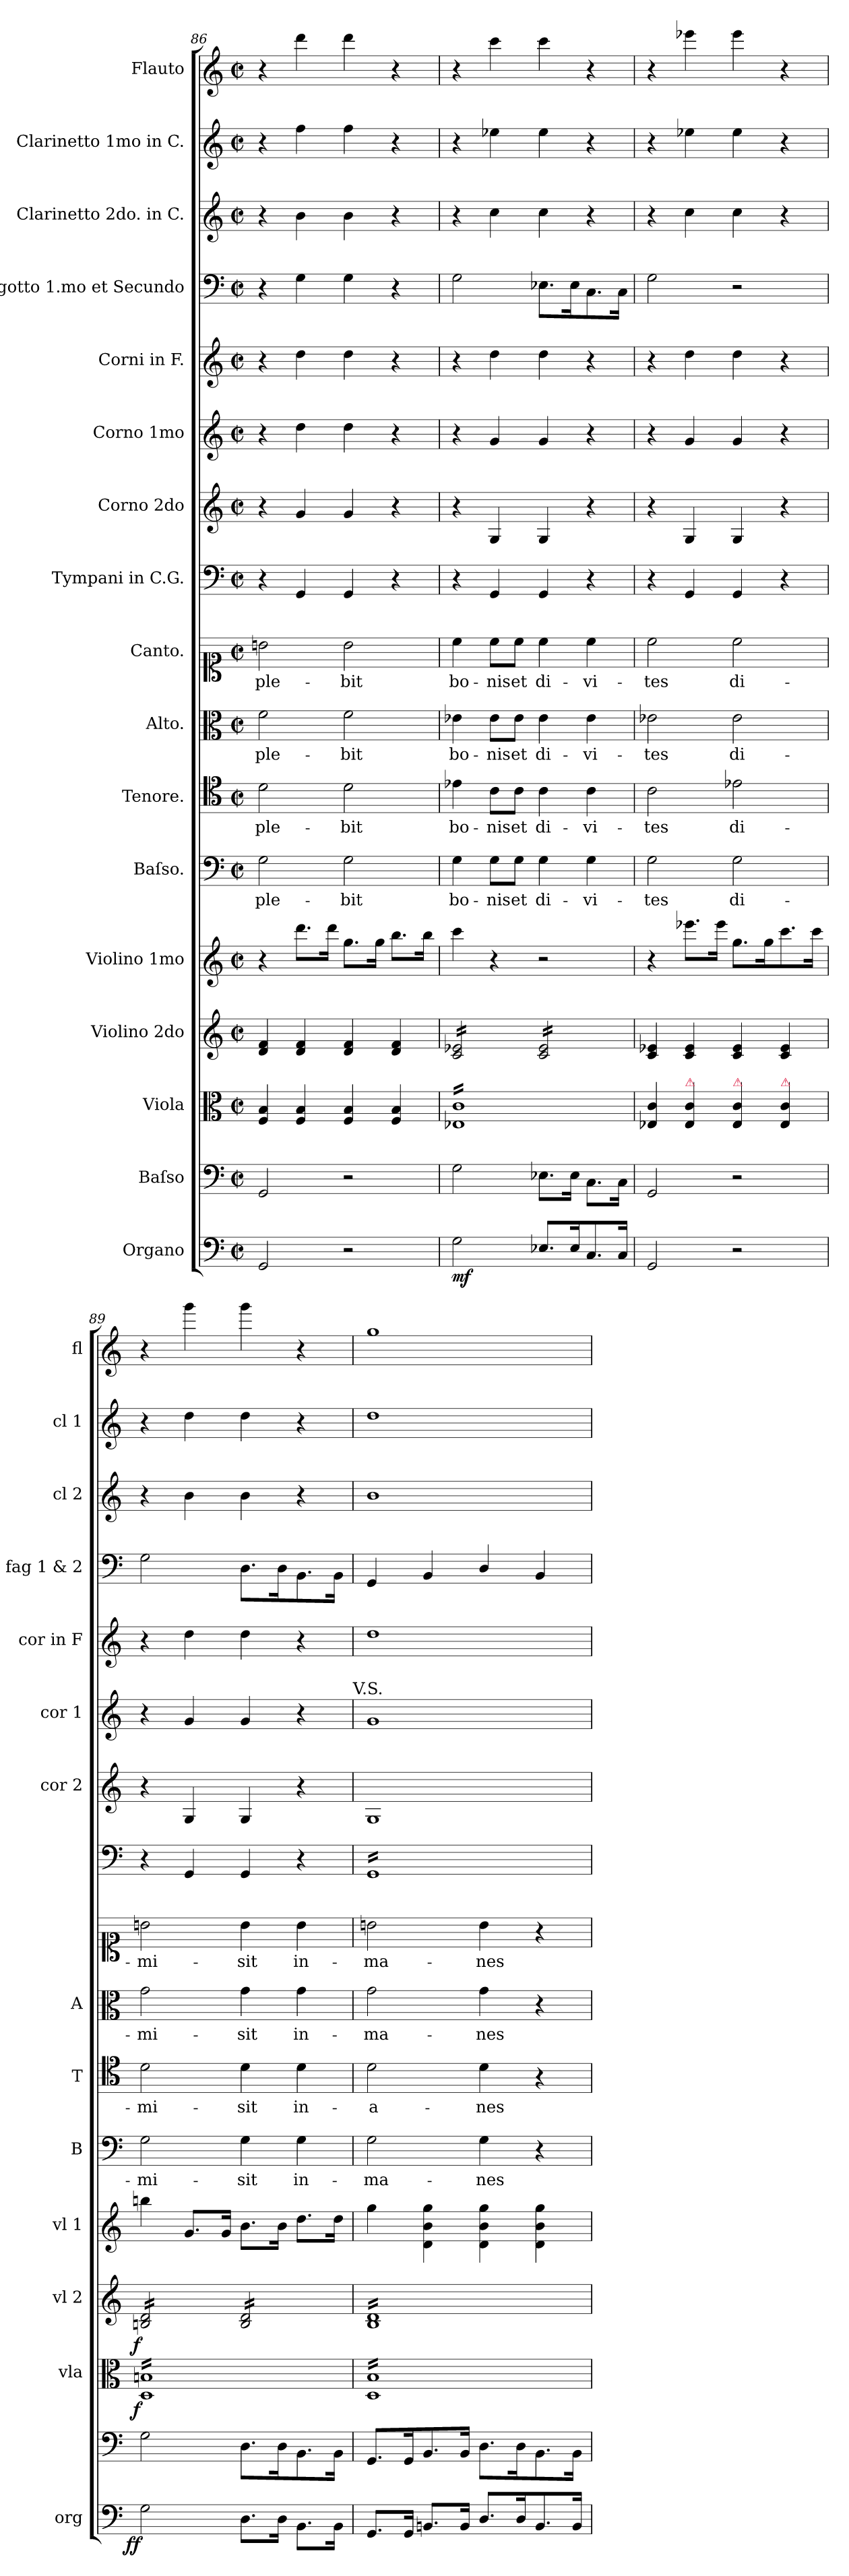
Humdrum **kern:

**kern	**dynam	**kern	**kern	**dynam	**kern	**dynam	**kern	**kern	**text	**kern	**text	**kern	**text	**kern	**text	**kern	**kern	**kern	**kern	**kern	**kern	**kern	**kern
*part17	*part17	*part16	*part15	*part15	*part14	*part14	*part13	*part12	*part12	*part11	*part11	*part10	*part10	*part9	*part9	*part8	*part7	*part6	*part5	*part4	*part3	*part2	*part1
*staff17	*staff17	*staff16	*staff15	*staff15	*staff14	*staff14	*staff13	*staff12	*staff12	*staff11	*staff11	*staff10	*staff10	*staff9	*staff9	*staff8	*staff7	*staff6	*staff5	*staff4	*staff3	*staff2	*staff1
*I"Organo	*	*I"Baſso	*I"Viola	*	*I"Violino 2do	*	*I"Violino 1mo	*I"Baſso.	*	*I"Tenore.	*	*I"Alto.	*	*I"Canto.	*	*I"Tympani in C.G.	*I"Corno 2do	*I"Corno 1mo	*I"Corni in F.	*I"Fagotto 1.mo et Secundo	*I"Clarinetto 2do. in C.	*I"Clarinetto 1mo in C.	*I"Flauto
*I'org	*	*	*I'vla	*	*I'vl 2	*	*I'vl 1	*I'B	*	*I'T	*	*I'A	*	*	*	*	*I'cor 2	*I'cor 1	*I'cor in F	*I'fag 1 & 2	*I'cl 2	*I'cl 1	*I'fl
*clefF4	*	*clefF4	*clefC3	*	*clefG2	*	*clefG2	*clefF4	*	*clefC4	*	*clefC3	*	*clefC1	*	*clefF4	*clefG2	*clefG2	*clefG2	*clefF4	*clefG2	*clefG2	*clefG2
*	*	*	*	*	*	*	*	*	*	*	*	*	*	*	*	*	*	*	*ITrd4c7	*	*	*	*
*k[]	*	*k[]	*k[]	*	*k[]	*	*k[]	*k[]	*	*k[]	*	*k[]	*	*k[]	*	*k[]	*k[]	*k[]	*k[b-]	*k[]	*k[]	*k[]	*k[]
*C:	*	*C:	*C:	*	*C:	*	*C:	*C:	*	*C:	*	*C:	*	*C:	*	*C:	*C:	*C:	*	*C:	*C:	*C:	*C:
*M2/2	*	*M2/2	*M2/2	*	*M2/2	*	*M2/2	*M2/2	*	*M2/2	*	*M2/2	*	*M2/2	*	*M2/2	*M2/2	*M2/2	*M2/2	*M2/2	*M2/2	*M2/2	*M2/2
*met(c|)	*	*met(c|)	*met(c|)	*	*met(c|)	*	*met(c|)	*met(c|)	*	*met(c|)	*	*met(c|)	*	*met(c|)	*	*met(c|)	*met(c|)	*met(c|)	*met(c|)	*met(c|)	*met(c|)	*met(c|)	*met(c|)
=86	=86	=86	=86	=86	=86	=86	=86	=86	=86	=86	=86	=86	=86	=86	=86	=86	=86	=86	=86	=86	=86	=86	=86
2GG/	.	2GG/	4F/ 4B/	.	4d/ 4f/	.	4r	2G\	ple-	2d\	ple-	2f\	ple-	2bn\	ple-	4r	4r	4r	4r	4r	4r	4r	4r
.	.	.	4F/ 4B/	.	4d/ 4f/	.	8.ddd\L	.	.	.	.	.	.	.	.	4GG/	4g/	4dd\	4g\	4G\	4b\	4ff\	4ddd\
.	.	.	.	.	.	.	16ddd\Jk	.	.	.	.	.	.	.	.	.	.	.	.	.	.	.	.
2r	.	2r	4F/ 4B/	.	4d/ 4f/	.	8.gg\L	2G\	-bit	2d\	-bit	2f\	-bit	2b\	-bit	4GG/	4g/	4dd\	4g\	4G\	4b\	4ff\	4ddd\
.	.	.	.	.	.	.	16gg\Jk	.	.	.	.	.	.	.	.	.	.	.	.	.	.	.	.
.	.	.	4F/ 4B/	.	4d/ 4f/	.	8.bb\L	.	.	.	.	.	.	.	.	4r	4r	4r	4r	4r	4r	4r	4r
.	.	.	.	.	.	.	16bb\Jk	.	.	.	.	.	.	.	.	.	.	.	.	.	.	.	.
=87	=87	=87	=87	=87	=87	=87	=87	=87	=87	=87	=87	=87	=87	=87	=87	=87	=87	=87	=87	=87	=87	=87	=87
*	*	*	*tremolo	*	*	*	*	*	*	*	*	*	*	*	*	*	*	*	*	*	*	*	*
*	*	*	*	*	*tremolo	*	*	*	*	*	*	*	*	*	*	*	*	*	*	*	*	*	*
2G\	mf	2G\	16E-X/ 16c/LL	.	16c/ 16e-X/LL	.	4ccc\	4G\	bo-	4e-X\	bo-	4e-X\	bo-	4cc\	bo-	4r	4r	4r	4r	2G\	4r	4r	4r
.	.	.	16E-X/ 16c/	.	16c/ 16e-X/	.	.	.	.	.	.	.	.	.	.	.	.	.	.	.	.	.	.
.	.	.	16E-X/ 16c/	.	16c/ 16e-X/	.	.	.	.	.	.	.	.	.	.	.	.	.	.	.	.	.	.
.	.	.	16E-X/ 16c/	.	16c/ 16e-X/	.	.	.	.	.	.	.	.	.	.	.	.	.	.	.	.	.	.
.	.	.	16E-X/ 16c/	.	16c/ 16e-X/	.	4r	8G\L	-nis	8c\L	-nis	8e-\L	-nis	8cc\L	-nis	4GG/	4G/	4g/	4g\	.	4cc\	4ee-X\	4ccc\
.	.	.	16E-X/ 16c/	.	16c/ 16e-X/	.	.	.	.	.	.	.	.	.	.	.	.	.	.	.	.	.	.
.	.	.	16E-X/ 16c/	.	16c/ 16e-X/	.	.	8G\J	et	8c\J	et	8e-\J	et	8cc\J	et	.	.	.	.	.	.	.	.
.	.	.	16E-X/ 16c/	.	16c/ 16e-X/JJ	.	.	.	.	.	.	.	.	.	.	.	.	.	.	.	.	.	.
8.E-X/L	.	8.E-X\L	16E-X/ 16c/	.	16c/ 16e-/LL	.	2r	4G\	di-	4c\	di-	4e-\	di-	4cc\	di-	4GG/	4G/	4g/	4g\	8.E-X\L	4cc\	4ee-\	4ccc\
.	.	.	16E-X/ 16c/	.	16c/ 16e-/	.	.	.	.	.	.	.	.	.	.	.	.	.	.	.	.	.	.
.	.	.	16E-X/ 16c/	.	16c/ 16e-/	.	.	.	.	.	.	.	.	.	.	.	.	.	.	.	.	.	.
16E-/K	.	16E-\Jk	16E-X/ 16c/	.	16c/ 16e-/	.	.	.	.	.	.	.	.	.	.	.	.	.	.	16E-\K	.	.	.
8.C/	.	8.C\L	16E-X/ 16c/	.	16c/ 16e-/	.	.	4G\	-vi-	4c\	-vi-	4e-\	-vi-	4cc\	-vi-	4r	4r	4r	4r	8.C\	4r	4r	4r
.	.	.	16E-X/ 16c/	.	16c/ 16e-/	.	.	.	.	.	.	.	.	.	.	.	.	.	.	.	.	.	.
.	.	.	16E-X/ 16c/	.	16c/ 16e-/	.	.	.	.	.	.	.	.	.	.	.	.	.	.	.	.	.	.
16C/Jk	.	16C\Jk	16E-X/ 16c/JJ	.	16c/ 16e-/JJ	.	.	.	.	.	.	.	.	.	.	.	.	.	.	16C\Jk	.	.	.
*	*	*	*	*	*Xtremolo	*	*	*	*	*	*	*	*	*	*	*	*	*	*	*	*	*	*
*	*	*	*Xtremolo	*	*	*	*	*	*	*	*	*	*	*	*	*	*	*	*	*	*	*	*
=88	=88	=88	=88	=88	=88	=88	=88	=88	=88	=88	=88	=88	=88	=88	=88	=88	=88	=88	=88	=88	=88	=88	=88
2GG/	.	2GG/	4E-X/ 4c/	.	4c/ 4e-X/	.	4r	2G\	-tes	2c\	-tes	2e-X\	-tes	2cc\	-tes	4r	4r	4r	4r	2G\	4r	4r	4r
!	!	!	!LO:TX:a:color=crimson:t=⚠	!	!	!	!	!	!	!	!	!	!	!	!	!	!	!	!	!	!	!	!
.	.	.	4E-/ 4c/	.	4c/ 4e-/	.	8.eee-X\L	.	.	.	.	.	.	.	.	4GG/	4G/	4g/	4g\	.	4cc\	4ee-X\	4eee-X\
.	.	.	.	.	.	.	16eee-\Jk	.	.	.	.	.	.	.	.	.	.	.	.	.	.	.	.
!	!	!	!LO:TX:a:color=crimson:t=⚠	!	!	!	!	!	!	!	!	!	!	!	!	!	!	!	!	!	!	!	!
2r	.	2r	4E-/ 4c/	.	4c/ 4e-/	.	8.gg\L	2G\	di-	2e-X\	di-	2e-\	di-	2cc\	di-	4GG/	4G/	4g/	4g\	2r	4cc\	4ee-\	4eee-\
.	.	.	.	.	.	.	16gg\K	.	.	.	.	.	.	.	.	.	.	.	.	.	.	.	.
!	!	!	!LO:TX:a:color=crimson:t=⚠	!	!	!	!	!	!	!	!	!	!	!	!	!	!	!	!	!	!	!	!
.	.	.	4E-/ 4c/	.	4c/ 4e-/	.	8.ccc\	.	.	.	.	.	.	.	.	4r	4r	4r	4r	.	4r	4r	4r
.	.	.	.	.	.	.	16ccc\Jk	.	.	.	.	.	.	.	.	.	.	.	.	.	.	.	.
=89	=89	=89	=89	=89	=89	=89	=89	=89	=89	=89	=89	=89	=89	=89	=89	=89	=89	=89	=89	=89	=89	=89	=89
!	!LO:DY:rj	!	!	!LO:DY:rj	!	!LO:DY:rj	!	!	!	!	!	!	!	!	!	!	!	!	!	!	!	!	!
*	*	*	*tremolo	*	*	*	*	*	*	*	*	*	*	*	*	*	*	*	*	*	*	*	*
*	*	*	*	*	*tremolo	*	*	*	*	*	*	*	*	*	*	*	*	*	*	*	*	*	*
2G\	ff	2G\	16D/ 16Bn/LL	f	16Bn/ 16d/LL	f	4bbn\	2G\	-mi-	2d\	-mi-	2g\	-mi-	2bn\	-mi-	4r	4r	4r	4r	2G\	4r	4r	4r
.	.	.	16D/ 16Bn/	.	16Bn/ 16d/	.	.	.	.	.	.	.	.	.	.	.	.	.	.	.	.	.	.
.	.	.	16D/ 16Bn/	.	16Bn/ 16d/	.	.	.	.	.	.	.	.	.	.	.	.	.	.	.	.	.	.
.	.	.	16D/ 16Bn/	.	16Bn/ 16d/	.	.	.	.	.	.	.	.	.	.	.	.	.	.	.	.	.	.
.	.	.	16D/ 16Bn/	.	16Bn/ 16d/	.	8.g/L	.	.	.	.	.	.	.	.	4GG/	4G/	4g/	4g\	.	4b\	4dd\	4ggg\
.	.	.	16D/ 16Bn/	.	16Bn/ 16d/	.	.	.	.	.	.	.	.	.	.	.	.	.	.	.	.	.	.
.	.	.	16D/ 16Bn/	.	16Bn/ 16d/	.	.	.	.	.	.	.	.	.	.	.	.	.	.	.	.	.	.
.	.	.	16D/ 16Bn/	.	16Bn/ 16d/JJ	.	16g/Jk	.	.	.	.	.	.	.	.	.	.	.	.	.	.	.	.
8.D\L	.	8.D\L	16D/ 16Bn/	.	16B/ 16d/LL	.	8.b\L	4G\	-sit	4d\	-sit	4g\	-sit	4b\	-sit	4GG/	4G/	4g/	4g\	8.D\L	4b\	4dd\	4ggg\
.	.	.	16D/ 16Bn/	.	16B/ 16d/	.	.	.	.	.	.	.	.	.	.	.	.	.	.	.	.	.	.
.	.	.	16D/ 16Bn/	.	16B/ 16d/	.	.	.	.	.	.	.	.	.	.	.	.	.	.	.	.	.	.
16D\Jk	.	16D\K	16D/ 16Bn/	.	16B/ 16d/	.	16b\Jk	.	.	.	.	.	.	.	.	.	.	.	.	16D\K	.	.	.
8.BB\L	.	8.BB\	16D/ 16Bn/	.	16B/ 16d/	.	8.dd\L	4G\	in-	4d\	in-	4g\	in-	4b\	in-	4r	4r	4r	4r	8.BB\	4r	4r	4r
.	.	.	16D/ 16Bn/	.	16B/ 16d/	.	.	.	.	.	.	.	.	.	.	.	.	.	.	.	.	.	.
.	.	.	16D/ 16Bn/	.	16B/ 16d/	.	.	.	.	.	.	.	.	.	.	.	.	.	.	.	.	.	.
16BB\Jk	.	16BB\Jk	16D/ 16Bn/JJ	.	16B/ 16d/JJ	.	16dd\Jk	.	.	.	.	.	.	.	.	.	.	.	.	16BB\Jk	.	.	.
!	!	!	!	!	!	!	!	!	!	!	!	!	!	!	!	!	!	!LO:TX:a:t=V.S.	!	!	!	!	!
=90	=90	=90	=90	=90	=90	=90	=90	=90	=90	=90	=90	=90	=90	=90	=90	=90	=90	=90	=90	=90	=90	=90	=90
*	*	*	*	*	*	*	*	*	*	*	*	*	*	*	*	*tremolo	*	*	*	*	*	*	*
8.GG/L	.	8.GG/L	16D/ 16B/LL	.	16B/ 16d/LL	.	4gg\	2G\	-ma-	2d\	-a-	2g\	-ma-	2bn\	-ma-	16GG/LL	1G/	1g/	1g/	4GG/	1b\	1dd\	1gg\
.	.	.	16D/ 16B/	.	16B/ 16d/	.	.	.	.	.	.	.	.	.	.	16GG/	.	.	.	.	.	.	.
.	.	.	16D/ 16B/	.	16B/ 16d/	.	.	.	.	.	.	.	.	.	.	16GG/	.	.	.	.	.	.	.
16GG/Jk	.	16GG/K	16D/ 16B/	.	16B/ 16d/	.	.	.	.	.	.	.	.	.	.	16GG/	.	.	.	.	.	.	.
8.BBn/L	.	8.BB/	16D/ 16B/	.	16B/ 16d/	.	4d\ 4b\ 4gg\	.	.	.	.	.	.	.	.	16GG/	.	.	.	4BB/	.	.	.
.	.	.	16D/ 16B/	.	16B/ 16d/	.	.	.	.	.	.	.	.	.	.	16GG/	.	.	.	.	.	.	.
.	.	.	16D/ 16B/	.	16B/ 16d/	.	.	.	.	.	.	.	.	.	.	16GG/	.	.	.	.	.	.	.
16BB/Jk	.	16BB/Jk	16D/ 16B/	.	16B/ 16d/	.	.	.	.	.	.	.	.	.	.	16GG/	.	.	.	.	.	.	.
8.D/L	.	8.D\L	16D/ 16B/	.	16B/ 16d/	.	4d\ 4b\ 4gg\	4G\	-nes	4d\	-nes	4g\	-nes	4b\	-nes	16GG/	.	.	.	4D/	.	.	.
.	.	.	16D/ 16B/	.	16B/ 16d/	.	.	.	.	.	.	.	.	.	.	16GG/	.	.	.	.	.	.	.
.	.	.	16D/ 16B/	.	16B/ 16d/	.	.	.	.	.	.	.	.	.	.	16GG/	.	.	.	.	.	.	.
16D/K	.	16D\K	16D/ 16B/	.	16B/ 16d/	.	.	.	.	.	.	.	.	.	.	16GG/	.	.	.	.	.	.	.
8.BB/	.	8.BB\	16D/ 16B/	.	16B/ 16d/	.	4d\ 4b\ 4gg\	4r	.	4r	.	4r	.	4r	.	16GG/	.	.	.	4BB/	.	.	.
.	.	.	16D/ 16B/	.	16B/ 16d/	.	.	.	.	.	.	.	.	.	.	16GG/	.	.	.	.	.	.	.
.	.	.	16D/ 16B/	.	16B/ 16d/	.	.	.	.	.	.	.	.	.	.	16GG/	.	.	.	.	.	.	.
16BB/Jk	.	16BB\Jk	16D/ 16B/JJ	.	16B/ 16d/JJ	.	.	.	.	.	.	.	.	.	.	16GG/JJ	.	.	.	.	.	.	.
*	*	*	*	*	*	*	*	*	*	*	*	*	*	*	*	*Xtremolo	*	*	*	*	*	*	*
*	*	*	*	*	*Xtremolo	*	*	*	*	*	*	*	*	*	*	*	*	*	*	*	*	*	*
*	*	*	*Xtremolo	*	*	*	*	*	*	*	*	*	*	*	*	*	*	*	*	*	*	*	*
=	=	=	=	=	=	=	=	=	=	=	=	=	=	=	=	=	=	=	=	=	=	=	=
*-	*-	*-	*-	*-	*-	*-	*-	*-	*-	*-	*-	*-	*-	*-	*-	*-	*-	*-	*-	*-	*-	*-	*-
